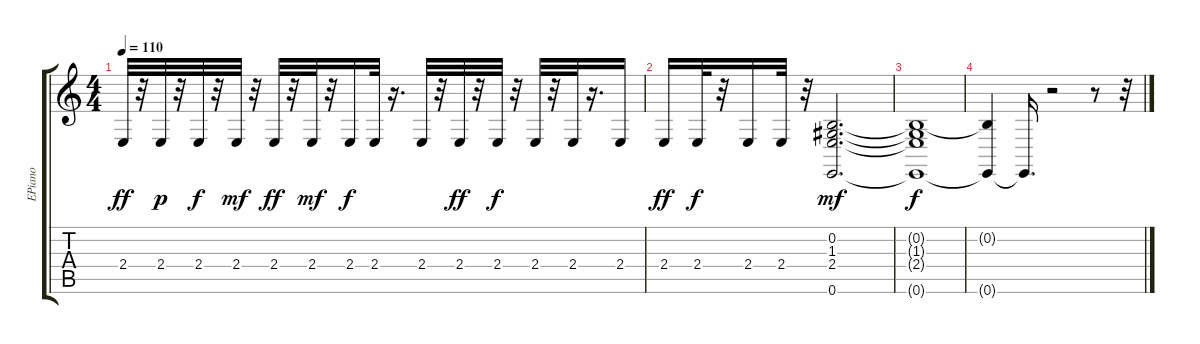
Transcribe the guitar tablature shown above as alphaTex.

\track ("EPiano" "EPiano") {instrument electricpiano2}
\staff {score tabs}
\tuning (E4 B3 G3 D3 A2 E2) {hide}
\ts (4 4)
\tempo 110
\clef g2
\ks c
2.4.32{dy ff} r.32 2.4.32{dy p} r.32 2.4.32{dy f} r.32 2.4.32{dy mf} r.32 2.4.32{dy ff} r.32 2.4.32{dy mf} r.32 2.4.16{dy f} 2.4.32 r.16{d} 2.4.32 r.32 2.4.32{dy ff} r.32 2.4.32{dy f} r.32 2.4.32 r.32 2.4.32 r.16{d} 2.4.16 |
2.4.16{dy ff} 2.4.32{dy f} r.32 2.4.16 2.4.32 r.32 (0.2 1.3 2.4 0.6).2{d dy mf} |
(0.2{t} 1.3{t} 2.4{t} 0.6{t}).1{dy f} |
(0.2{t} 0.6{t}).4 0.6{t}.16{d} r.2 r.8 r.32
